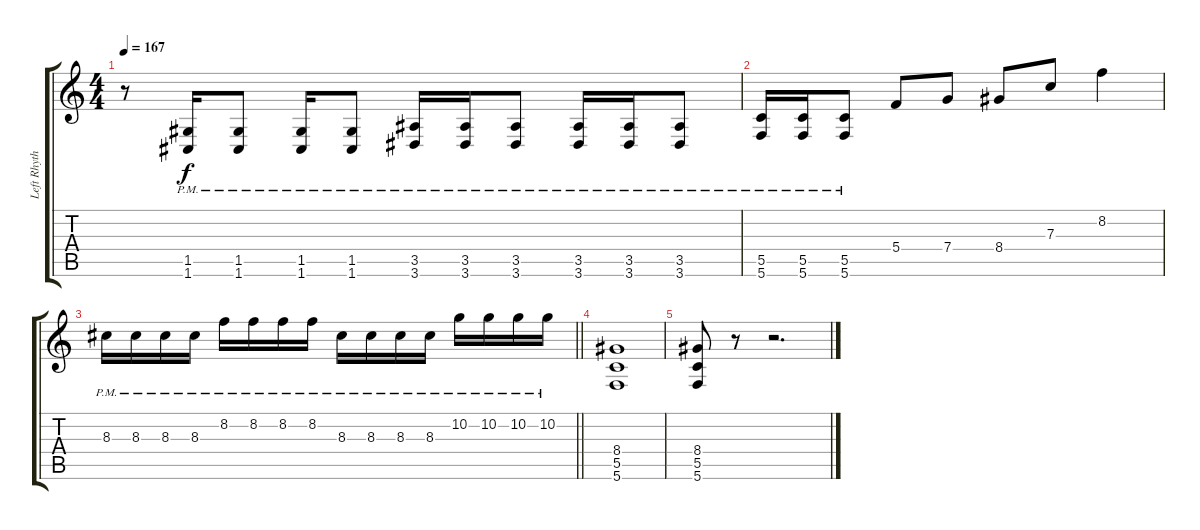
\track ("Left Rhythm" "Left Rhyth") {instrument distortionguitar}
\staff {score tabs}
\tuning (D4 A3 F3 C3 G2 C2) {hide}
\ts (4 4)
\tempo 167
\clef g2
\ks c
r.8{dy f} (1.5{pm} 1.6{pm}).16 (1.5{pm} 1.6{pm}).8 (1.5{pm} 1.6{pm}).16 (1.5{pm} 1.6{pm}).8 (3.5{pm} 3.6{pm}).16 (3.5{pm} 3.6{pm}).16 (3.5{pm} 3.6{pm}).8 (3.5{pm} 3.6{pm}).16 (3.5{pm} 3.6{pm}).16 (3.5{pm} 3.6{pm}).8 |
(5.5{pm} 5.6{pm}).16 (5.5{pm} 5.6{pm}).16 (5.5{pm} 5.6{pm}).8 5.4.8 7.4.8 8.4.8 7.3.8 8.2.4 |
\barLineRight lightlight
8.3{pm}.16 8.3{pm}.16 8.3{pm}.16 8.3{pm}.16 8.2{pm}.16 8.2{pm}.16 8.2{pm}.16 8.2{pm}.16 8.3{pm}.16 8.3{pm}.16 8.3{pm}.16 8.3{pm}.16 10.2{pm}.16 10.2{pm}.16 10.2{pm}.16 10.2{pm}.16 |
\section ("" "")
(8.4 5.5 5.6).1 |
(8.4 5.5 5.6).8 r.8 r.2{d}
